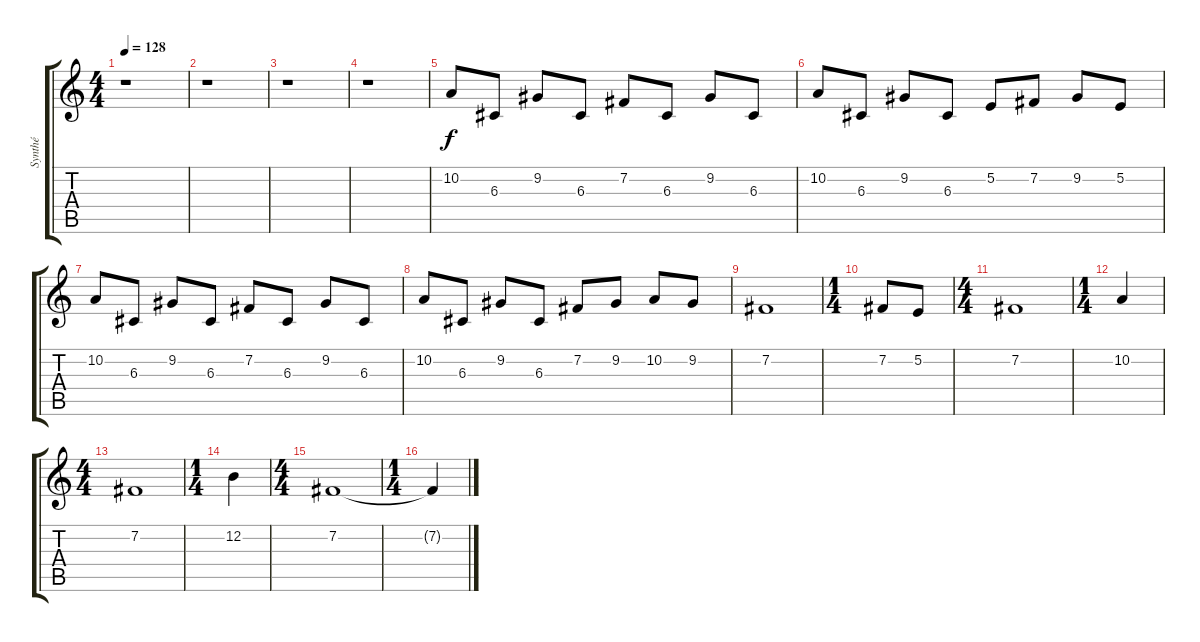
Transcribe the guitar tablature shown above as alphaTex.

\track ("Synthé" "Synthé") {instrument pad1newage}
\staff {score tabs}
\tuning (E4 B3 G3 D3 A2 E2) {hide}
\ts (4 4)
\tempo 128
\clef g2
\ks c
r.1{dy f instrument pad1newage} |
r.1 |
r.1 |
r.1 |
10.2.8 6.3.8 9.2.8 6.3.8 7.2.8 6.3.8 9.2.8 6.3.8 |
10.2.8 6.3.8 9.2.8 6.3.8 5.2.8 7.2.8 9.2.8 5.2.8 |
10.2.8 6.3.8 9.2.8 6.3.8 7.2.8 6.3.8 9.2.8 6.3.8 |
10.2.8 6.3.8 9.2.8 6.3.8 7.2.8 9.2.8 10.2.8 9.2.8 |
7.2.1 |
\ts (1 4)
7.2.8 5.2.8 |
\ts (4 4)
7.2.1 |
\ts (1 4)
10.2.4 |
\ts (4 4)
7.2.1 |
\ts (1 4)
12.2.4 |
\ts (4 4)
7.2.1 |
\ts (1 4)
7.2{t}.4
